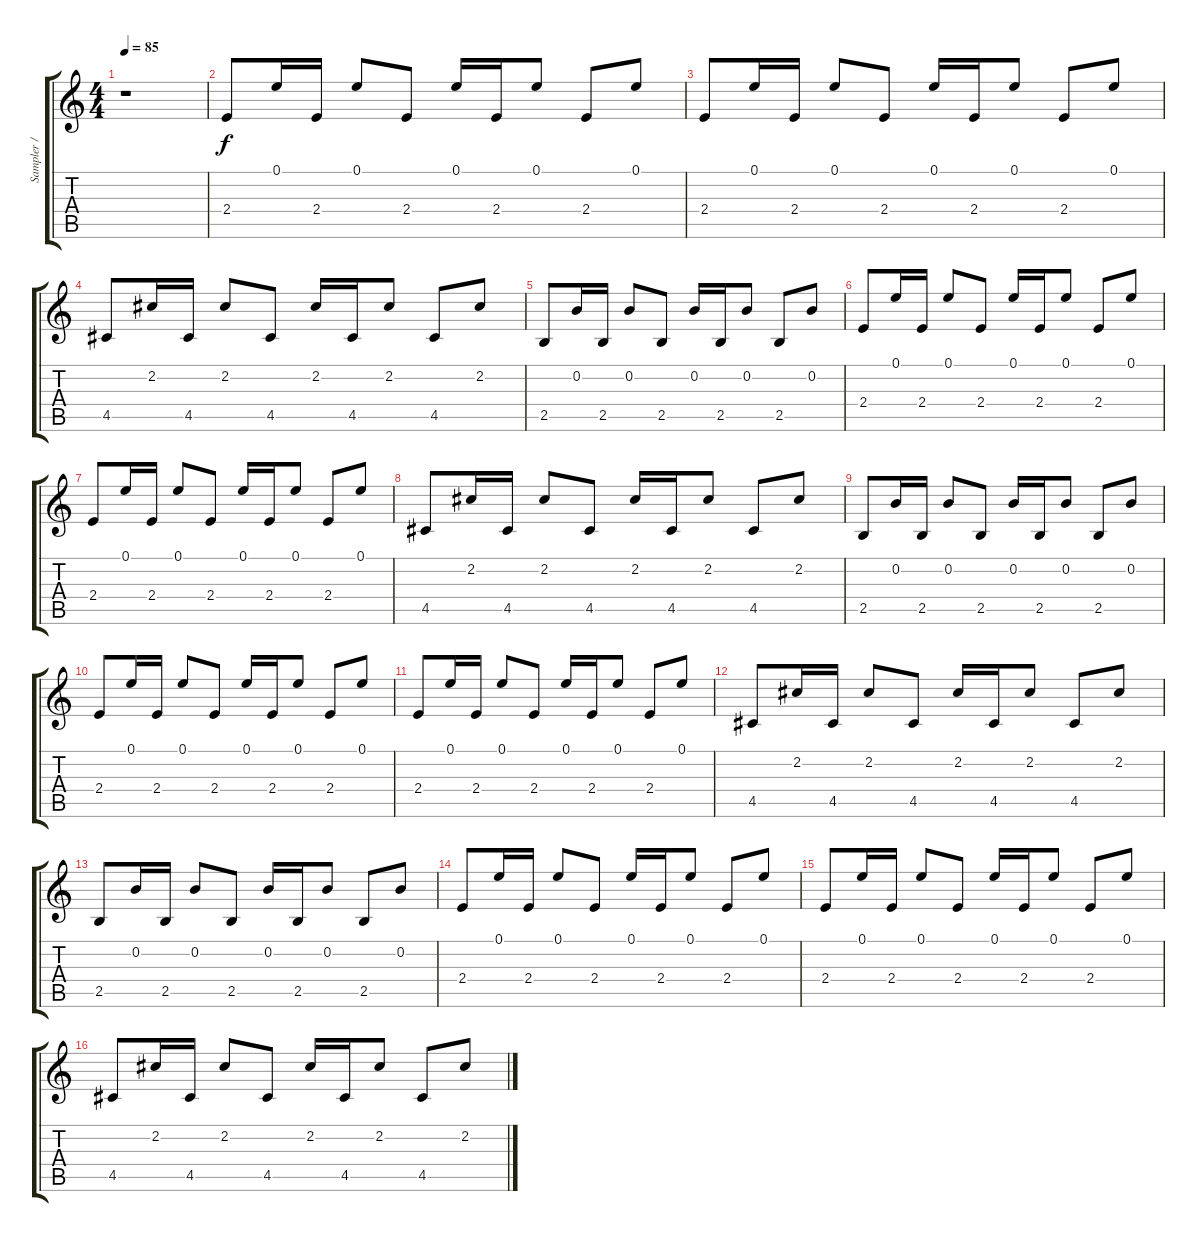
\track ("Sampler / Guitar #1" "Sampler / ") {instrument overdrivenguitar}
\staff {score tabs}
\tuning (E4 B3 G3 D3 A2 E2) {hide}
\ts (4 4)
\tempo 85
\clef g2
\ks c
r.1{dy f} |
2.4.8 0.1.16 2.4.16 0.1.8 2.4.8 0.1.16 2.4.16 0.1.8 2.4.8 0.1.8 |
2.4.8 0.1.16 2.4.16 0.1.8 2.4.8 0.1.16 2.4.16 0.1.8 2.4.8 0.1.8 |
4.5.8 2.2.16 4.5.16 2.2.8 4.5.8 2.2.16 4.5.16 2.2.8 4.5.8 2.2.8 |
2.5.8 0.2.16 2.5.16 0.2.8 2.5.8 0.2.16 2.5.16 0.2.8 2.5.8 0.2.8 |
2.4.8 0.1.16 2.4.16 0.1.8 2.4.8 0.1.16 2.4.16 0.1.8 2.4.8 0.1.8 |
2.4.8 0.1.16 2.4.16 0.1.8 2.4.8 0.1.16 2.4.16 0.1.8 2.4.8 0.1.8 |
4.5.8 2.2.16 4.5.16 2.2.8 4.5.8 2.2.16 4.5.16 2.2.8 4.5.8 2.2.8 |
2.5.8 0.2.16 2.5.16 0.2.8 2.5.8 0.2.16 2.5.16 0.2.8 2.5.8 0.2.8 |
2.4.8 0.1.16 2.4.16 0.1.8 2.4.8 0.1.16 2.4.16 0.1.8 2.4.8 0.1.8 |
2.4.8 0.1.16 2.4.16 0.1.8 2.4.8 0.1.16 2.4.16 0.1.8 2.4.8 0.1.8 |
4.5.8 2.2.16 4.5.16 2.2.8 4.5.8 2.2.16 4.5.16 2.2.8 4.5.8 2.2.8 |
2.5.8 0.2.16 2.5.16 0.2.8 2.5.8 0.2.16 2.5.16 0.2.8 2.5.8 0.2.8 |
2.4.8 0.1.16 2.4.16 0.1.8 2.4.8 0.1.16 2.4.16 0.1.8 2.4.8 0.1.8 |
2.4.8 0.1.16 2.4.16 0.1.8 2.4.8 0.1.16 2.4.16 0.1.8 2.4.8 0.1.8 |
4.5.8 2.2.16 4.5.16 2.2.8 4.5.8 2.2.16 4.5.16 2.2.8 4.5.8 2.2.8
